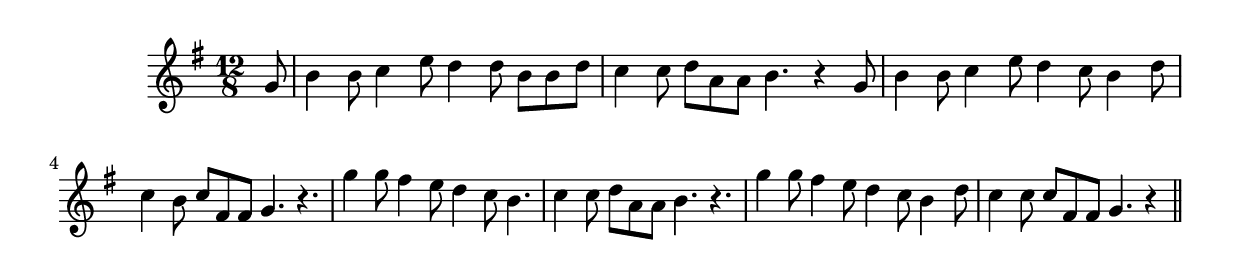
\version "2.19.49"
%{\header {
  title = "Cowboy's Home Sweet Home (Arkansas)"
  composer = "anonymous"
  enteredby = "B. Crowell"
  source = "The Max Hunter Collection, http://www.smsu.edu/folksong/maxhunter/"
}%}
\score{{\key g \major
\time 12/8
%{\tempo 8=200
%}\relative g' {
  \partial 8
  g8 |
  b4 b8 c4 e8 d4 d8 b8 b d | c4 c8 d8 a a b4. r4 g8 |
  b4 b8 c4 e8 d4 c8 b4 d8 | c4 b8 c8 fis, fis g4. r4. |
  g'4 g8 fis4 e8 d4 c8 b4. | c4 c8 d8 a a b4. r4. |
  g'4 g8 fis4 e8 d4 c8 b4 d8 | c4 c8 c8 fis, fis g4. r4
  \bar "||"
}

}}